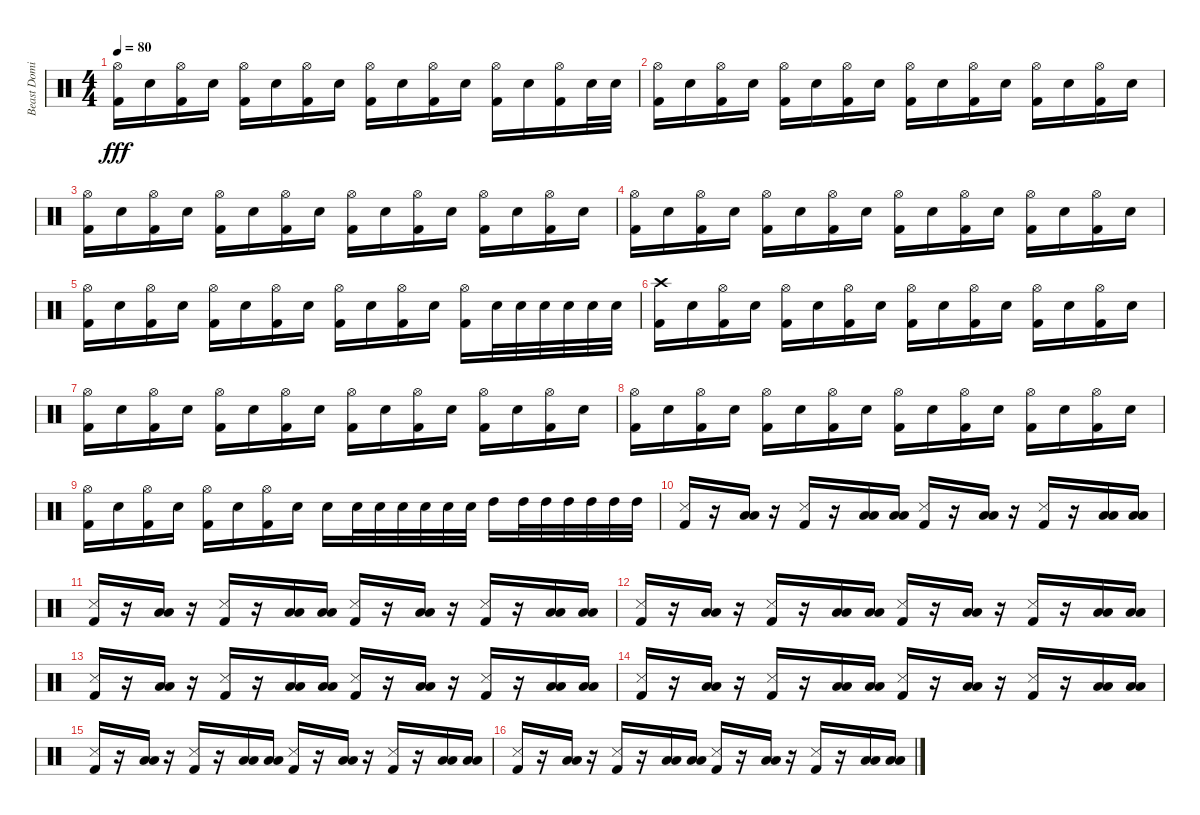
\track ("Beast Dominator" "Beast Domi") {instrument percussion}
\staff {score}
\articulation defaults
\ts (4 4)
\tempo 80
\clef neutral
\ks c
("Hi-Hat (open)" "Kick (hit) 2").16{dy fff} "Snare (hit) 2".16 ("Hi-Hat (open)" "Kick (hit) 2").16 "Snare (hit) 2".16 ("Hi-Hat (open)" "Kick (hit) 2").16 "Snare (hit) 2".16 ("Hi-Hat (open)" "Kick (hit) 2").16 "Snare (hit) 2".16 ("Hi-Hat (open)" "Kick (hit) 2").16 "Snare (hit) 2".16 ("Hi-Hat (open)" "Kick (hit) 2").16 "Snare (hit) 2".16 ("Hi-Hat (open)" "Kick (hit) 2").16 "Snare (hit) 2".16 ("Hi-Hat (open)" "Kick (hit) 2").16 "Snare (hit) 2".32 "Snare (hit) 2".32 |
("Hi-Hat (open)" "Kick (hit) 2").16 "Snare (hit) 2".16 ("Hi-Hat (open)" "Kick (hit) 2").16 "Snare (hit) 2".16 ("Hi-Hat (open)" "Kick (hit) 2").16 "Snare (hit) 2".16 ("Hi-Hat (open)" "Kick (hit) 2").16 "Snare (hit) 2".16 ("Hi-Hat (open)" "Kick (hit) 2").16 "Snare (hit) 2".16 ("Hi-Hat (open)" "Kick (hit) 2").16 "Snare (hit) 2".16 ("Hi-Hat (open)" "Kick (hit) 2").16 "Snare (hit) 2".16 ("Hi-Hat (open)" "Kick (hit) 2").16 "Snare (hit) 2".16 |
("Hi-Hat (open)" "Kick (hit) 2").16 "Snare (hit) 2".16 ("Hi-Hat (open)" "Kick (hit) 2").16 "Snare (hit) 2".16 ("Hi-Hat (open)" "Kick (hit) 2").16 "Snare (hit) 2".16 ("Hi-Hat (open)" "Kick (hit) 2").16 "Snare (hit) 2".16 ("Hi-Hat (open)" "Kick (hit) 2").16 "Snare (hit) 2".16 ("Hi-Hat (open)" "Kick (hit) 2").16 "Snare (hit) 2".16 ("Hi-Hat (open)" "Kick (hit) 2").16 "Snare (hit) 2".16 ("Hi-Hat (open)" "Kick (hit) 2").16 "Snare (hit) 2".16 |
("Hi-Hat (open)" "Kick (hit) 2").16 "Snare (hit) 2".16 ("Hi-Hat (open)" "Kick (hit) 2").16 "Snare (hit) 2".16 ("Hi-Hat (open)" "Kick (hit) 2").16 "Snare (hit) 2".16 ("Hi-Hat (open)" "Kick (hit) 2").16 "Snare (hit) 2".16 ("Hi-Hat (open)" "Kick (hit) 2").16 "Snare (hit) 2".16 ("Hi-Hat (open)" "Kick (hit) 2").16 "Snare (hit) 2".16 ("Hi-Hat (open)" "Kick (hit) 2").16 "Snare (hit) 2".16 ("Hi-Hat (open)" "Kick (hit) 2").16 "Snare (hit) 2".16 |
("Hi-Hat (open)" "Kick (hit) 2").16 "Snare (hit) 2".16 ("Hi-Hat (open)" "Kick (hit) 2").16 "Snare (hit) 2".16 ("Hi-Hat (open)" "Kick (hit) 2").16 "Snare (hit) 2".16 ("Hi-Hat (open)" "Kick (hit) 2").16 "Snare (hit) 2".16 ("Hi-Hat (open)" "Kick (hit) 2").16 "Snare (hit) 2".16 ("Hi-Hat (open)" "Kick (hit) 2").16 "Snare (hit) 2".16 ("Hi-Hat (open)" "Kick (hit) 2").16 "Snare (hit) 2".32 "Snare (hit) 2".32 "Snare (hit) 2".32 "Snare (hit) 2".32 "Snare (hit) 2".32 "Snare (hit) 2".32 |
("Crash high (hit)" "Kick (hit) 2").16 "Snare (hit) 2".16 ("Hi-Hat (open)" "Kick (hit) 2").16 "Snare (hit) 2".16 ("Hi-Hat (open)" "Kick (hit) 2").16 "Snare (hit) 2".16 ("Hi-Hat (open)" "Kick (hit) 2").16 "Snare (hit) 2".16 ("Hi-Hat (open)" "Kick (hit) 2").16 "Snare (hit) 2".16 ("Hi-Hat (open)" "Kick (hit) 2").16 "Snare (hit) 2".16 ("Hi-Hat (open)" "Kick (hit) 2").16 "Snare (hit) 2".16 ("Hi-Hat (open)" "Kick (hit) 2").16 "Snare (hit) 2".16 |
("Hi-Hat (open)" "Kick (hit) 2").16 "Snare (hit) 2".16 ("Hi-Hat (open)" "Kick (hit) 2").16 "Snare (hit) 2".16 ("Hi-Hat (open)" "Kick (hit) 2").16 "Snare (hit) 2".16 ("Hi-Hat (open)" "Kick (hit) 2").16 "Snare (hit) 2".16 ("Hi-Hat (open)" "Kick (hit) 2").16 "Snare (hit) 2".16 ("Hi-Hat (open)" "Kick (hit) 2").16 "Snare (hit) 2".16 ("Hi-Hat (open)" "Kick (hit) 2").16 "Snare (hit) 2".16 ("Hi-Hat (open)" "Kick (hit) 2").16 "Snare (hit) 2".16 |
("Hi-Hat (open)" "Kick (hit) 2").16 "Snare (hit) 2".16 ("Hi-Hat (open)" "Kick (hit) 2").16 "Snare (hit) 2".16 ("Hi-Hat (open)" "Kick (hit) 2").16 "Snare (hit) 2".16 ("Hi-Hat (open)" "Kick (hit) 2").16 "Snare (hit) 2".16 ("Hi-Hat (open)" "Kick (hit) 2").16 "Snare (hit) 2".16 ("Hi-Hat (open)" "Kick (hit) 2").16 "Snare (hit) 2".16 ("Hi-Hat (open)" "Kick (hit) 2").16 "Snare (hit) 2".16 ("Hi-Hat (open)" "Kick (hit) 2").16 "Snare (hit) 2".16 |
("Hi-Hat (open)" "Kick (hit) 2").16 "Snare (hit) 2".16 ("Hi-Hat (open)" "Kick (hit) 2").16 "Snare (hit) 2".16 ("Hi-Hat (open)" "Kick (hit) 2").16 "Snare (hit) 2".16 ("Hi-Hat (open)" "Kick (hit) 2").16 "Snare (hit) 2".16 "Snare (hit) 2".16 "Snare (hit) 2".32 "Snare (hit) 2".32 "Snare (hit) 2".32 "Snare (hit) 2".32 "Snare (hit) 2".32 "Snare (hit) 2".32 "High Tom (hit)".16 "High Tom (hit)".32 "High Tom (hit)".32 "High Tom (hit)".32 "High Tom (hit)".32 "High Tom (hit)".32 "High Tom (hit)".32 |
("Snare (side stick) 3" "Kick (hit) 2").16 r.16 ("Low Tom (hit)" "Low Floor Tom (hit)").16 r.16 ("Snare (side stick) 3" "Kick (hit) 2").16 r.16 ("Low Tom (hit)" "Low Floor Tom (hit)").16 ("Low Tom (hit)" "Low Floor Tom (hit)").16 ("Snare (side stick) 3" "Kick (hit) 2").16 r.16 ("Low Tom (hit)" "Low Floor Tom (hit)").16 r.16 ("Snare (side stick) 3" "Kick (hit) 2").16 r.16 ("Low Tom (hit)" "Low Floor Tom (hit)").16 ("Low Tom (hit)" "Low Floor Tom (hit)").16 |
("Snare (side stick) 3" "Kick (hit) 2").16 r.16 ("Low Tom (hit)" "Low Floor Tom (hit)").16 r.16 ("Snare (side stick) 3" "Kick (hit) 2").16 r.16 ("Low Tom (hit)" "Low Floor Tom (hit)").16 ("Low Tom (hit)" "Low Floor Tom (hit)").16 ("Snare (side stick) 3" "Kick (hit) 2").16 r.16 ("Low Tom (hit)" "Low Floor Tom (hit)").16 r.16 ("Snare (side stick) 3" "Kick (hit) 2").16 r.16 ("Low Tom (hit)" "Low Floor Tom (hit)").16 ("Low Tom (hit)" "Low Floor Tom (hit)").16 |
("Snare (side stick) 3" "Kick (hit) 2").16 r.16 ("Low Tom (hit)" "Low Floor Tom (hit)").16 r.16 ("Snare (side stick) 3" "Kick (hit) 2").16 r.16 ("Low Tom (hit)" "Low Floor Tom (hit)").16 ("Low Tom (hit)" "Low Floor Tom (hit)").16 ("Snare (side stick) 3" "Kick (hit) 2").16 r.16 ("Low Tom (hit)" "Low Floor Tom (hit)").16 r.16 ("Snare (side stick) 3" "Kick (hit) 2").16 r.16 ("Low Tom (hit)" "Low Floor Tom (hit)").16 ("Low Tom (hit)" "Low Floor Tom (hit)").16 |
("Snare (side stick) 3" "Kick (hit) 2").16 r.16 ("Low Tom (hit)" "Low Floor Tom (hit)").16 r.16 ("Snare (side stick) 3" "Kick (hit) 2").16 r.16 ("Low Tom (hit)" "Low Floor Tom (hit)").16 ("Low Tom (hit)" "Low Floor Tom (hit)").16 ("Snare (side stick) 3" "Kick (hit) 2").16 r.16 ("Low Tom (hit)" "Low Floor Tom (hit)").16 r.16 ("Snare (side stick) 3" "Kick (hit) 2").16 r.16 ("Low Tom (hit)" "Low Floor Tom (hit)").16 ("Low Tom (hit)" "Low Floor Tom (hit)").16 |
("Snare (side stick) 3" "Kick (hit) 2").16 r.16 ("Low Tom (hit)" "Low Floor Tom (hit)").16 r.16 ("Snare (side stick) 3" "Kick (hit) 2").16 r.16 ("Low Tom (hit)" "Low Floor Tom (hit)").16 ("Low Tom (hit)" "Low Floor Tom (hit)").16 ("Snare (side stick) 3" "Kick (hit) 2").16 r.16 ("Low Tom (hit)" "Low Floor Tom (hit)").16 r.16 ("Snare (side stick) 3" "Kick (hit) 2").16 r.16 ("Low Tom (hit)" "Low Floor Tom (hit)").16 ("Low Tom (hit)" "Low Floor Tom (hit)").16 |
("Snare (side stick) 3" "Kick (hit) 2").16 r.16 ("Low Tom (hit)" "Low Floor Tom (hit)").16 r.16 ("Snare (side stick) 3" "Kick (hit) 2").16 r.16 ("Low Tom (hit)" "Low Floor Tom (hit)").16 ("Low Tom (hit)" "Low Floor Tom (hit)").16 ("Snare (side stick) 3" "Kick (hit) 2").16 r.16 ("Low Tom (hit)" "Low Floor Tom (hit)").16 r.16 ("Snare (side stick) 3" "Kick (hit) 2").16 r.16 ("Low Tom (hit)" "Low Floor Tom (hit)").16 ("Low Tom (hit)" "Low Floor Tom (hit)").16 |
("Snare (side stick) 3" "Kick (hit) 2").16 r.16 ("Low Tom (hit)" "Low Floor Tom (hit)").16 r.16 ("Snare (side stick) 3" "Kick (hit) 2").16 r.16 ("Low Tom (hit)" "Low Floor Tom (hit)").16 ("Low Tom (hit)" "Low Floor Tom (hit)").16 ("Snare (side stick) 3" "Kick (hit) 2").16 r.16 ("Low Tom (hit)" "Low Floor Tom (hit)").16 r.16 ("Snare (side stick) 3" "Kick (hit) 2").16 r.16 ("Low Tom (hit)" "Low Floor Tom (hit)").16 ("Low Tom (hit)" "Low Floor Tom (hit)").16
